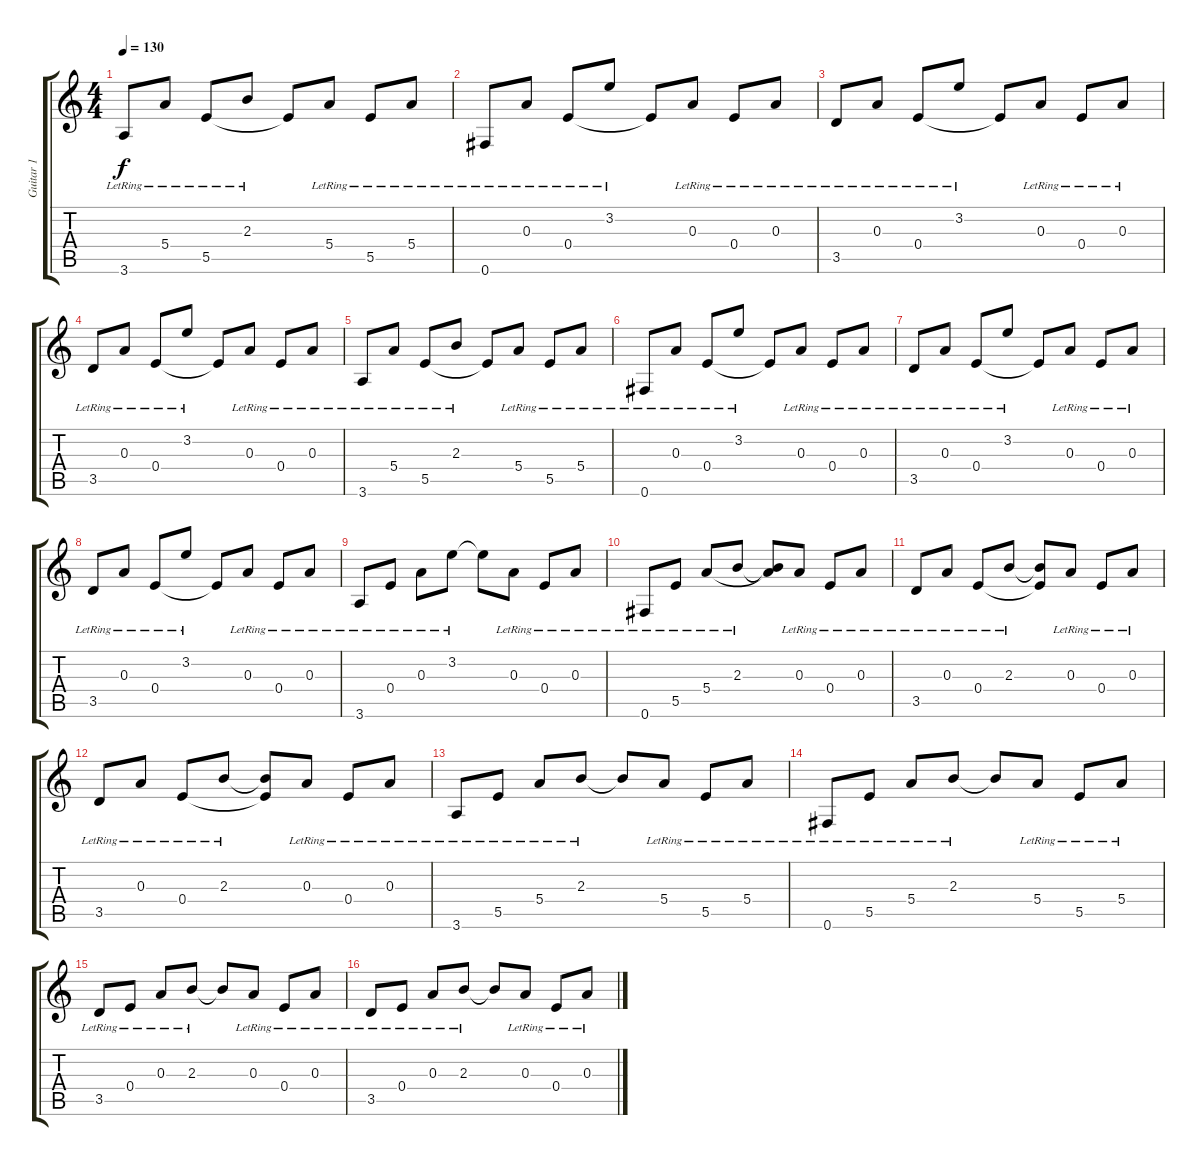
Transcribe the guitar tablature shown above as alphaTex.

\track ("Guitar 1" "Guitar 1") {instrument acousticguitarsteel}
\staff {score tabs}
\tuning (Gb4 Db4 A3 E3 B2 Gb2) {hide}
\ts (4 4)
\tempo 130
\clef g2
\ks c
3.6{lr}.8{dy f} 5.4{lr}.8 5.5{lr}.8 2.3{lr}.8 5.5{t}.8 5.4{lr}.8 5.5{lr}.8 5.4{lr}.8 |
0.6{lr}.8 0.3{lr}.8 0.4{lr}.8 3.2{lr}.8 0.4{t}.8 0.3{lr}.8 0.4{lr}.8 0.3{lr}.8 |
3.5{lr}.8 0.3{lr}.8 0.4{lr}.8 3.2{lr}.8 0.4{t}.8 0.3{lr}.8 0.4{lr}.8 0.3{lr}.8 |
3.5{lr}.8 0.3{lr}.8 0.4{lr}.8 3.2{lr}.8 0.4{t}.8 0.3{lr}.8 0.4{lr}.8 0.3{lr}.8 |
3.6{lr}.8 5.4{lr}.8 5.5{lr}.8 2.3{lr}.8 5.5{t}.8 5.4{lr}.8 5.5{lr}.8 5.4{lr}.8 |
0.6{lr}.8 0.3{lr}.8 0.4{lr}.8 3.2{lr}.8 0.4{t}.8 0.3{lr}.8 0.4{lr}.8 0.3{lr}.8 |
3.5{lr}.8 0.3{lr}.8 0.4{lr}.8 3.2{lr}.8 0.4{t}.8 0.3{lr}.8 0.4{lr}.8 0.3{lr}.8 |
3.5{lr}.8 0.3{lr}.8 0.4{lr}.8 3.2{lr}.8 0.4{t}.8 0.3{lr}.8 0.4{lr}.8 0.3{lr}.8 |
3.6{lr}.8 0.4{lr}.8 0.3{lr}.8 3.2{lr}.8 3.2{t}.8 0.3{lr}.8 0.4{lr}.8 0.3{lr}.8 |
0.6{lr}.8 5.5{lr}.8 5.4{lr}.8 2.3{lr}.8 (2.3{t} 5.4{t}).8 0.3{lr}.8 0.4{lr}.8 0.3{lr}.8 |
3.5{lr}.8 0.3{lr}.8 0.4{lr}.8 2.3{lr}.8 (2.3{t} 0.4{t}).8 0.3{lr}.8 0.4{lr}.8 0.3{lr}.8 |
3.5{lr}.8 0.3{lr}.8 0.4{lr}.8 2.3{lr}.8 (2.3{t} 0.4{t}).8 0.3{lr}.8 0.4{lr}.8 0.3{lr}.8 |
3.6{lr}.8 5.5{lr}.8 5.4{lr}.8 2.3{lr}.8 2.3{t}.8 5.4{lr}.8 5.5{lr}.8 5.4{lr}.8 |
0.6{lr}.8 5.5{lr}.8 5.4{lr}.8 2.3{lr}.8 2.3{t}.8 5.4{lr}.8 5.5{lr}.8 5.4{lr}.8 |
3.5{lr}.8 0.4{lr}.8 0.3{lr}.8 2.3{lr}.8 2.3{t}.8 0.3{lr}.8 0.4{lr}.8 0.3{lr}.8 |
3.5{lr}.8 0.4{lr}.8 0.3{lr}.8 2.3{lr}.8 2.3{t}.8 0.3{lr}.8 0.4{lr}.8 0.3{lr}.8
